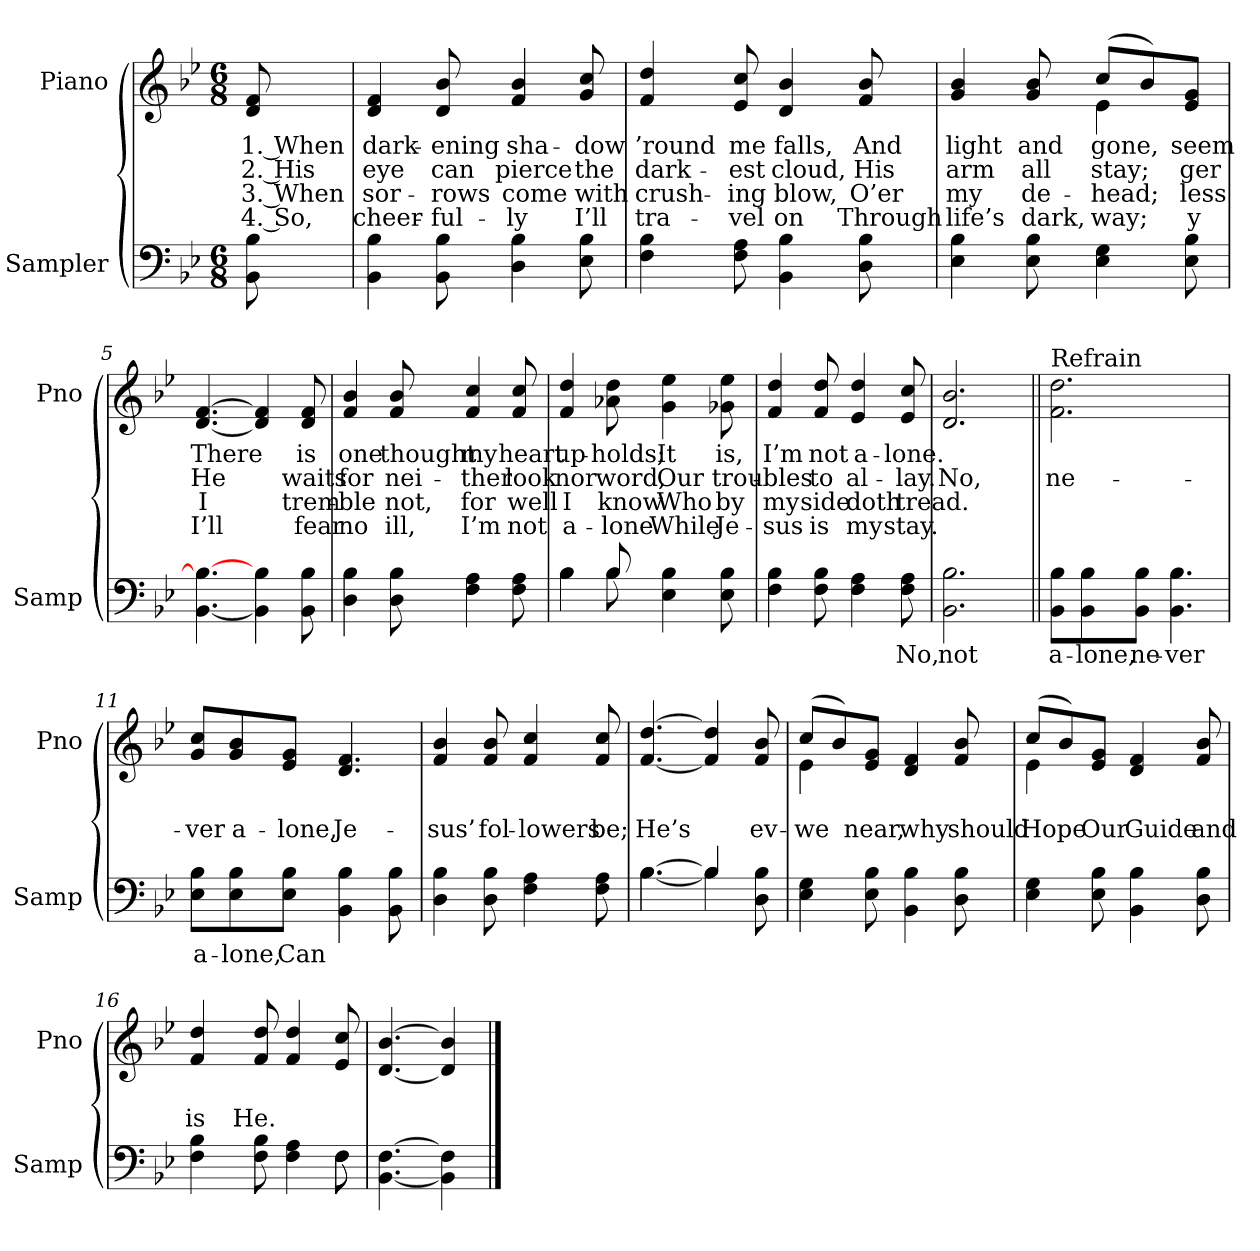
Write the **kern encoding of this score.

**kern	**text	**kern	**text	**text	**text	**text
*part2	*part2	*part1	*part1	*part1	*part1	*part1
*staff2	*staff2	*staff1	*staff1	*staff1	*staff1	*staff1
*I"Sampler	*	*I"Piano	*	*	*	*
*I'Samp	*	*I'Pno	*	*	*	*
*clefF4	*	*clefG2	*	*	*	*
*k[b-e-]	*	*k[b-e-]	*	*	*	*
*B-:	*	*B-:	*	*	*	*
*M6/8	*	*M6/8	*	*	*	*
=1	=1	=1	=1	=1	=1	=1
8BB- 8B-	.	8d 8f	1. When	2. His	3. When	4. So,
=2	=2	=2	=2	=2	=2	=2
4BB- 4B-	.	4d 4f	dark-	eye	sor-	cheer-
8BB- 8B-	.	8d 8b-	-ening	can	-rows	-ful-
4D 4B-	.	4f 4b-	sha-	pierce	come	-ly
8E- 8B-	.	8g 8cc	-dow	the	with	I’ll
=3	=3	=3	=3	=3	=3	=3
4F 4B-	.	4f 4dd	’round	dark-	crush-	tra-
8F 8A	.	8e- 8cc	me	-est	-ing	-vel
4BB- 4B-	.	4d 4b-	falls,	cloud,	blow,	on
8D 8B-	.	8f 8b-	And	His	O’er	Through
=4	=4	=4	=4	=4	=4	=4
*	*	*^	*	*	*	*
4E- 4B-	.	4g 4b-	4.ryy	light	arm	my	life’s
8E- 8B-	.	8g 8b-	.	and	all	de-	dark,
4E- 4G	.	(8cc/L	4e-	gone,	stay;	head;	way;
.	.	8b-/)	.	.	.	.	.
8E- 8B-	.	8e-/ 8g/J	8ryy	seem	-ger	-less	-y
*	*	*v	*v	*	*	*	*
=5	=5	=5	=5	=5	=5	=5
[4.BB- 4.B-_	.	[4.d [4.f	There	He	I	I’ll
4BB-] 4B-	.	4d] 4f]	.	.	.	.
8BB- 8B-	.	8d 8f	is	waits	trem-	fear
=6	=6	=6	=6	=6	=6	=6
4D 4B-	.	4f 4b-	one	for	-ble	no
8D 8B-	.	8f 8b-	thought	nei-	not,	ill,
4F 4A	.	4f 4cc	my	-ther	for	I’m
8F 8A	.	8f 8cc	heart	look	well	not
=7	=7	=7	=7	=7	=7	=7
*^	*	*	*	*	*	*
4B-\	4B-	.	4f 4dd	up-	nor	I	a-
8B-/	8B-	.	8a-X 8dd	-holds;	word,	know	-lone
4E- 4B-	4.ryy	.	4g 4ee-	It	Our	Who	While
8E- 8B-	.	.	8g-X 8ee-	is,	trou-	by	Je-
*v	*v	*	*	*	*	*	*
=8	=8	=8	=8	=8	=8	=8
4F 4B-	.	4f 4dd	I’m	-bles	my	-sus
8F 8B-	.	8f 8dd	not	to	side	is
4F 4A	.	4e- 4dd	a-	al-	doth	my
8F 8A	No,	8e- 8cc	-lone.	-lay.	tread.	stay.
=9	=9	=9	=9	=9	=9	=9
2.BB- 2.B-	not	2.d 2.b-	.	No,	.	.
=10||	=10||	=10||	=10||	=10||	=10||	=10||
!	!	!LO:TX:t=Refrain	!	!	!	!
8BB-\ 8B-\L	a-	2.f\ 2.dd\	.	ne-	.	.
8BB-\ 8B-\	-lone,	.	.	.	.	.
8BB-\ 8B-\J	ne-	.	.	.	.	.
4.BB- 4.B-	-ver	.	.	.	.	.
=11	=11	=11	=11	=11	=11	=11
8E-\ 8B-\L	a-	8g/ 8cc/L	.	-ver	.	.
8E-\ 8B-\	-lone,	8g/ 8b-/	.	a-	.	.
8E-\ 8B-\J	Can	8e-/ 8g/J	.	-lone,	.	.
4BB- 4B-	.	4.d 4.f	.	Je-	.	.
8BB- 8B-	.	.	.	.	.	.
=12	=12	=12	=12	=12	=12	=12
4D 4B-	.	4f 4b-	.	-sus’	.	.
8D 8B-	.	8f 8b-	.	fol-	.	.
4F 4A	.	4f 4cc	.	-lowers	.	.
8F 8A	.	8f 8cc	.	be;	.	.
=13	=13	=13	=13	=13	=13	=13
*^	*	*	*	*	*	*
[4.B-\	[4.B-	.	[4.f [4.dd	.	He’s	.	.
4B-/]	4B-]	.	4f] 4dd]	.	.	.	.
8D 8B-	8ryy	.	8f 8b-	.	ev-	.	.
*v	*v	*	*	*	*	*	*
=14	=14	=14	=14	=14	=14	=14
*	*	*^	*	*	*	*
4E- 4G	.	(8cc/L	4e-	.	we	.	.
.	.	8b-/)	.	.	.	.	.
8E- 8B-	.	8e-/ 8g/J	2ryy	.	near,	.	.
4BB- 4B-	.	4d 4f	.	.	why	.	.
8D 8B-	.	8f 8b-	.	.	should	.	.
=15	=15	=15	=15	=15	=15	=15	=15
4E- 4G	.	(8cc/L	4e-	.	Hope	.	.
.	.	8b-/)	.	.	.	.	.
8E- 8B-	.	8e-/ 8g/J	2ryy	.	Our	.	.
4BB- 4B-	.	4d 4f	.	.	Guide	.	.
8D 8B-	.	8f 8b-	.	.	and	.	.
*	*	*v	*v	*	*	*	*
=16	=16	=16	=16	=16	=16	=16
*^	*	*	*	*	*	*
4F 4B-	8ryy	.	4f 4dd	.	is	.	.
*v	*v	*	*	*	*	*	*
8F 8B-	.	8f 8dd	.	He.	.	.
4F 4A	.	4f 4dd	.	.	.	.
*^	*	*	*	*	*	*
8F\	8F	.	8e- 8cc	.	.	.	.
*v	*v	*	*	*	*	*	*
=17	=17	=17	=17	=17	=17	=17
[4.BB- [4.F	.	[4.d [4.b-	.	.	.	.
4BB-] 4F]	.	4d] 4b-]	.	.	.	.
==	==	==	==	==	==	==
*-	*-	*-	*-	*-	*-	*-
